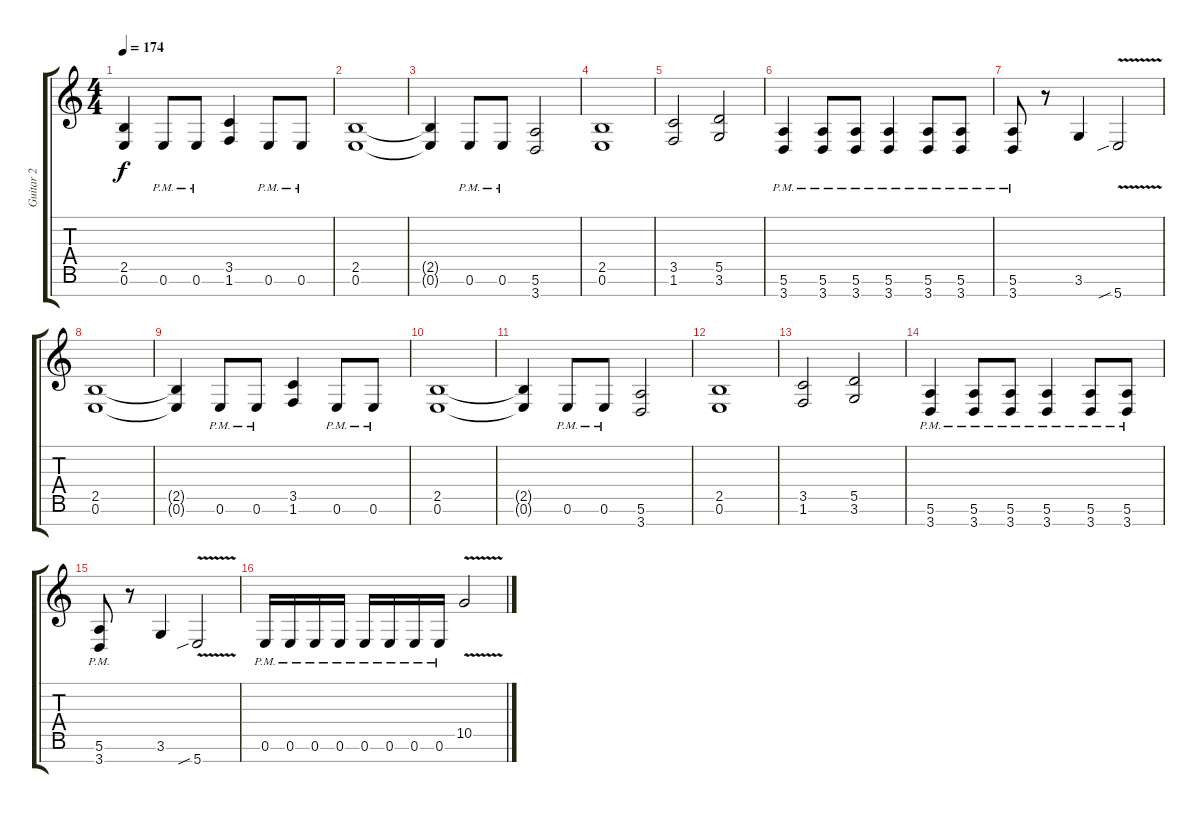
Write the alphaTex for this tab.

\track ("Guitar 2" "Guitar 2") {instrument distortionguitar}
\staff {score tabs}
\tuning (E4 B3 G3 D3 A2 E2 B1) {hide}
\ts (4 4)
\tempo 174
\clef g2
\ks c
(2.5{t} 0.6{t}).4{dy f} 0.6{pm}.8 0.6{pm}.8 (3.5 1.6).4 0.6{pm}.8 0.6{pm}.8 |
(2.5 0.6).1 |
(2.5{t} 0.6{t}).4 0.6{pm}.8 0.6{pm}.8 (5.6 3.7).2 |
(2.5 0.6).1 |
(3.5 1.6).2 (5.5 3.6).2 |
(5.6{pm} 3.7{pm}).4 (5.6{pm} 3.7{pm}).8 (5.6{pm} 3.7{pm}).8 (5.6{pm} 3.7{pm}).4 (5.6{pm} 3.7{pm}).8 (5.6{pm} 3.7{pm}).8 |
(5.6{pm} 3.7{pm}).8 r.8 3.6.4 5.7{v sib}.2 |
(2.5 0.6).1 |
(2.5{t} 0.6{t}).4 0.6{pm}.8 0.6{pm}.8 (3.5 1.6).4 0.6{pm}.8 0.6{pm}.8 |
(2.5 0.6).1 |
(2.5{t} 0.6{t}).4 0.6{pm}.8 0.6{pm}.8 (5.6 3.7).2 |
(2.5 0.6).1 |
(3.5 1.6).2 (5.5 3.6).2 |
(5.6{pm} 3.7{pm}).4 (5.6{pm} 3.7{pm}).8 (5.6{pm} 3.7{pm}).8 (5.6{pm} 3.7{pm}).4 (5.6{pm} 3.7{pm}).8 (5.6{pm} 3.7{pm}).8 |
(5.6{pm} 3.7{pm}).8 r.8 3.6.4 5.7{v sib}.2 |
0.6{pm}.16 0.6{pm}.16 0.6{pm}.16 0.6{pm}.16 0.6{pm}.16 0.6{pm}.16 0.6{pm}.16 0.6{pm}.16 10.5{v}.2
